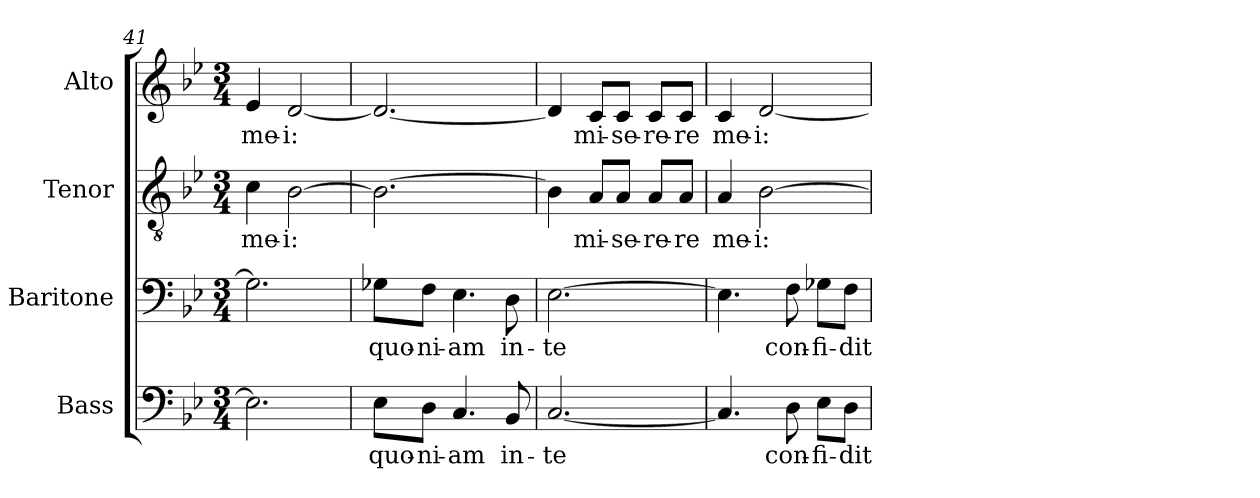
**kern	**text	**kern	**text	**kern	**text	**kern	**text
*part4	*part4	*part3	*part3	*part2	*part2	*part1	*part1
*staff4	*staff4	*staff3	*staff3	*staff2	*staff2	*staff1	*staff1
*I"Bass	*	*I"Baritone	*	*I"Tenor	*	*I"Alto	*
*I'B	*	*I'Ba	*	*I'T	*	*I'A	*
*clefF4	*	*clefF4	*	*clefGv2	*	*clefG2	*
*k[b-e-]	*	*k[b-e-]	*	*k[b-e-]	*	*k[b-e-]	*
*B-:	*	*B-:	*	*B-:	*	*B-:	*
*M3/4	*	*M3/4	*	*M3/4	*	*M3/4	*
=41	=41	=41	=41	=41	=41	=41	=41
!	!LO:LY:b:cj	!	!LO:LY:b:cj	!	!LO:LY:b:cj	!	!LO:LY:b:cj
2.E-\]	.	2.G-\]	.	4c\	me-	4e-/	me-
!	!	!	!	!	!LO:LY:b:cj	!	!LO:LY:b:cj
.	.	.	.	[>2B-\	-i:	[<2d/	-i:
=42	=42	=42	=42	=42	=42	=42	=42
!	!LO:LY:b:cj	!	!LO:LY:b:cj	!	!LO:LY:b:cj	!	!LO:LY:b:cj
8E-\L	quo-	8G-X\L	quo-	2.B-\_>	.	2.d/_>	.
!	!LO:LY:b:cj	!	!LO:LY:b:cj	!	!	!	!
8D\J	-ni-	8F\J	-ni-	.	.	.	.
!	!LO:LY:b:cj	!	!LO:LY:b:cj	!	!	!	!
4.C/	-am	4.E-\	-am	.	.	.	.
!	!LO:LY:b:cj	!	!LO:LY:b:cj	!	!	!	!
8BB-/	in-	8D\	in-	.	.	.	.
!!LO:PB:g=z
=43	=43	=43	=43	=43	=43	=43	=43
!	!LO:LY:b:cj	!	!LO:LY:b:cj	!	!LO:LY:b:cj	!	!LO:LY:b:cj
[<2.C/	-te	[>2.E-\	-te	4B-\]	.	4d/]	.
!	!	!	!	!	!LO:LY:b:cj	!	!LO:LY:b:cj
.	.	.	.	8A/L	mi-	8c/L	mi-
!	!	!	!	!	!LO:LY:b:cj	!	!LO:LY:b:cj
.	.	.	.	8A/J	-se-	8c/J	-se-
!	!	!	!	!	!LO:LY:b:cj	!	!LO:LY:b:cj
.	.	.	.	8A/L	-re-	8c/L	-re-
!	!	!	!	!	!LO:LY:b:cj	!	!LO:LY:b:cj
.	.	.	.	8A/J	-re	8c/J	-re
=44	=44	=44	=44	=44	=44	=44	=44
!	!LO:LY:b:cj	!	!LO:LY:b:cj	!	!LO:LY:b:cj	!	!LO:LY:b:cj
4.C/]	.	4.E-\]	.	4A/	me-	4c/	me-
!	!	!	!	!	!LO:LY:b:cj	!	!LO:LY:b:cj
.	.	.	.	[>2B-\	-i:	[<2d/	-i:
!	!LO:LY:b:cj	!	!LO:LY:b:cj	!	!	!	!
8D\	con-	8F\	con-	.	.	.	.
!	!LO:LY:b:cj	!	!LO:LY:b:cj	!	!	!	!
8E-\L	-fi-	8G-X\L	-fi-	.	.	.	.
!	!LO:LY:b:cj	!	!LO:LY:b:cj	!	!	!	!
8D\J	-dit	8F\J	-dit	.	.	.	.
=	=	=	=	=	=	=	=
*-	*-	*-	*-	*-	*-	*-	*-
